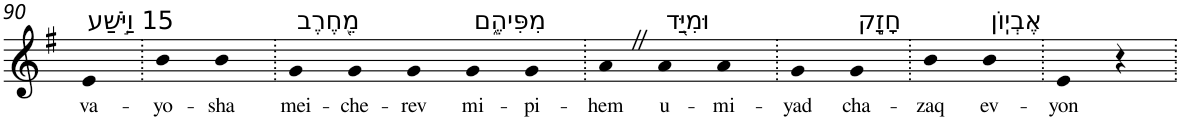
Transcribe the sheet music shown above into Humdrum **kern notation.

**kern	**text
*part1	*part1
*staff1	*staff1
*I"Piano	*
*I'Pno	*
!!LO:PB:g=z
*clefG2	*
*k[f#]	*
*G:	*
=90	=90
!LO:TX:a:t=15 וַיֹּ֣שַׁע	!
!	!LO:LY:b
4e	va-
=91.	=91.
!	!LO:LY:b
4b	-yo-
!	!LO:LY:b
4b	-sha
=92.	=92.
!LO:TX:a:t=מֵ֭חֶרֶב	!
!	!LO:LY:b
4g	mei-
!	!LO:LY:b
4g	-che-
!	!LO:LY:b
4g	-rev
!LO:TX:a:t=מִפִּיהֶ֑ם	!
!	!LO:LY:b
4g	mi-
!	!LO:LY:b
4g	-pi-
=93.	=93.
!	!LO:LY:b
4aZ	-hem
!LO:TX:a:t=וּמִיַּ֖ד	!
!	!LO:LY:b
4a	u-
!	!LO:LY:b
4a	-mi-
=94.	=94.
!	!LO:LY:b
4g	-yad
!LO:TX:a:t=חָזָ֣ק	!
!	!LO:LY:b
4g	cha-
=95.	=95.
!	!LO:LY:b
4b	-zaq
!LO:TX:a:t=אֶבְיֽוֹן	!
!	!LO:LY:b
4b	ev-
=96.	=96.
!	!LO:LY:b
4e	-yon
4r	.
=.	=.
*-	*-
